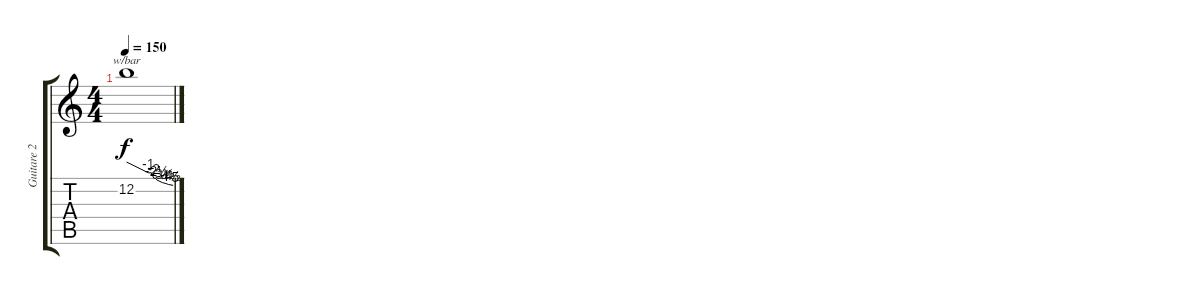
\track ("Guitare 2" "Guitare 2") {instrument acousticguitarsteel}
\staff {score tabs}
\tuning (E4 B3 G3 D3 A2 E2) {hide}
\ts (4 4)
\tempo 150
\clef g2
\ks c
12.2.1{tbe (custom default 0 0 28 -4 32 -4 35 -8 37 -8 39 -10 46 -14 51 -16 54 -18 60 -20) dy f}
